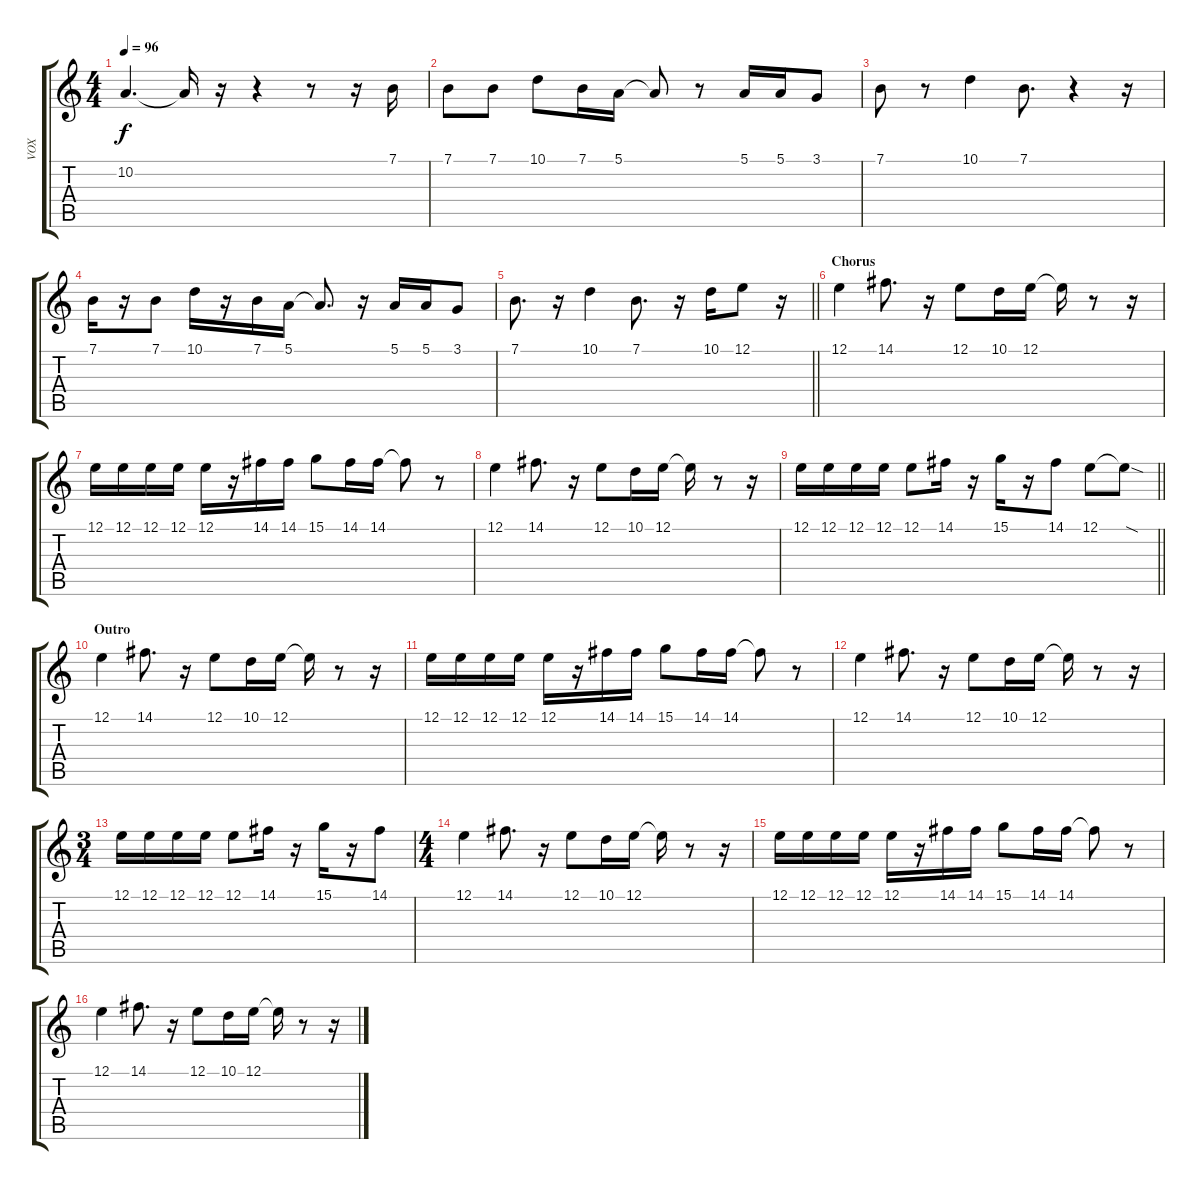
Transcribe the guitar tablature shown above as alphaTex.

\track ("VOX" "VOX") {instrument choiraahs}
\staff {score tabs}
\tuning (E4 B3 G3 D3 A2 E2) {hide}
\ts (4 4)
\tempo 96
\clef g2
\ks c
10.2.4{d dy f} 10.2{t}.16 r.16 r.4 r.8 r.16 7.1.16 |
7.1.8 7.1.8 10.1.8 7.1.16 5.1.16 5.1{t}.8 r.8 5.1.16 5.1.16 3.1.8 |
7.1.8 r.8 10.1.4 7.1.8{d} r.4 r.16 |
7.1.16 r.16 7.1.8 10.1.16 r.16 7.1.16 5.1.16 5.1{t}.8{d} r.16 5.1.16 5.1.16 3.1.8 |
\barLineRight lightlight
7.1.8{d} r.16 10.1.4 7.1.8{d} r.16 10.1.16 12.1.8 r.16 |
\section ("" "Chorus")
12.1.4 14.1.8{d} r.16 12.1.8 10.1.16 12.1.16 12.1{t}.16 r.8 r.16 |
12.1.16 12.1.16 12.1.16 12.1.16 12.1.16 r.16 14.1.16 14.1.16 15.1.8 14.1.16 14.1.16 14.1{t}.8 r.8 |
12.1.4 14.1.8{d} r.16 12.1.8 10.1.16 12.1.16 12.1{t}.16 r.8 r.16 |
\barLineRight lightlight
12.1.16 12.1.16 12.1.16 12.1.16 12.1.8 14.1.16 r.16 15.1.16 r.16 14.1.8 12.1.8 12.1{sod t}.8 |
\section ("" "Outro")
12.1.4 14.1.8{d} r.16 12.1.8 10.1.16 12.1.16 12.1{t}.16 r.8 r.16 |
12.1.16 12.1.16 12.1.16 12.1.16 12.1.16 r.16 14.1.16 14.1.16 15.1.8 14.1.16 14.1.16 14.1{t}.8 r.8 |
12.1.4 14.1.8{d} r.16 12.1.8 10.1.16 12.1.16 12.1{t}.16 r.8 r.16 |
\ts (3 4)
12.1.16 12.1.16 12.1.16 12.1.16 12.1.8 14.1.16 r.16 15.1.16 r.16 14.1.8 |
\ts (4 4)
12.1.4 14.1.8{d} r.16 12.1.8 10.1.16 12.1.16 12.1{t}.16 r.8 r.16 |
12.1.16 12.1.16 12.1.16 12.1.16 12.1.16 r.16 14.1.16 14.1.16 15.1.8 14.1.16 14.1.16 14.1{t}.8 r.8 |
12.1.4 14.1.8{d} r.16 12.1.8 10.1.16 12.1.16 12.1{t}.16 r.8 r.16
